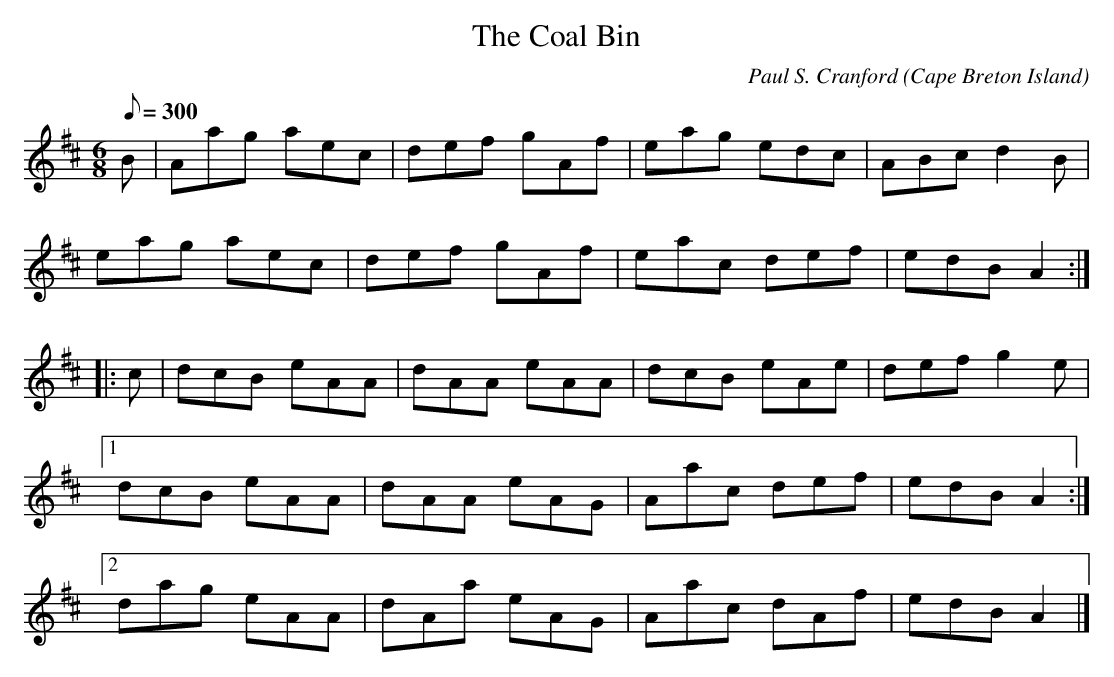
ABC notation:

X:1
T:The Coal Bin
C:Paul S. Cranford
O:Cape Breton Island
L:1/8
M:6/8
Q:300
K:Amix
B|Aag aec|def gAf|eag edc|ABc d2 B|
eag aec|def gAf|eac def|edB A2:|
|:c|dcB eAA|dAA eAA|dcB eAe|def g2 e|
[1dcB eAA|dAA eAG|Aac def|edB A2:|
[2dag eAA|dAa eAG|Aac dAf|edB A2|]
